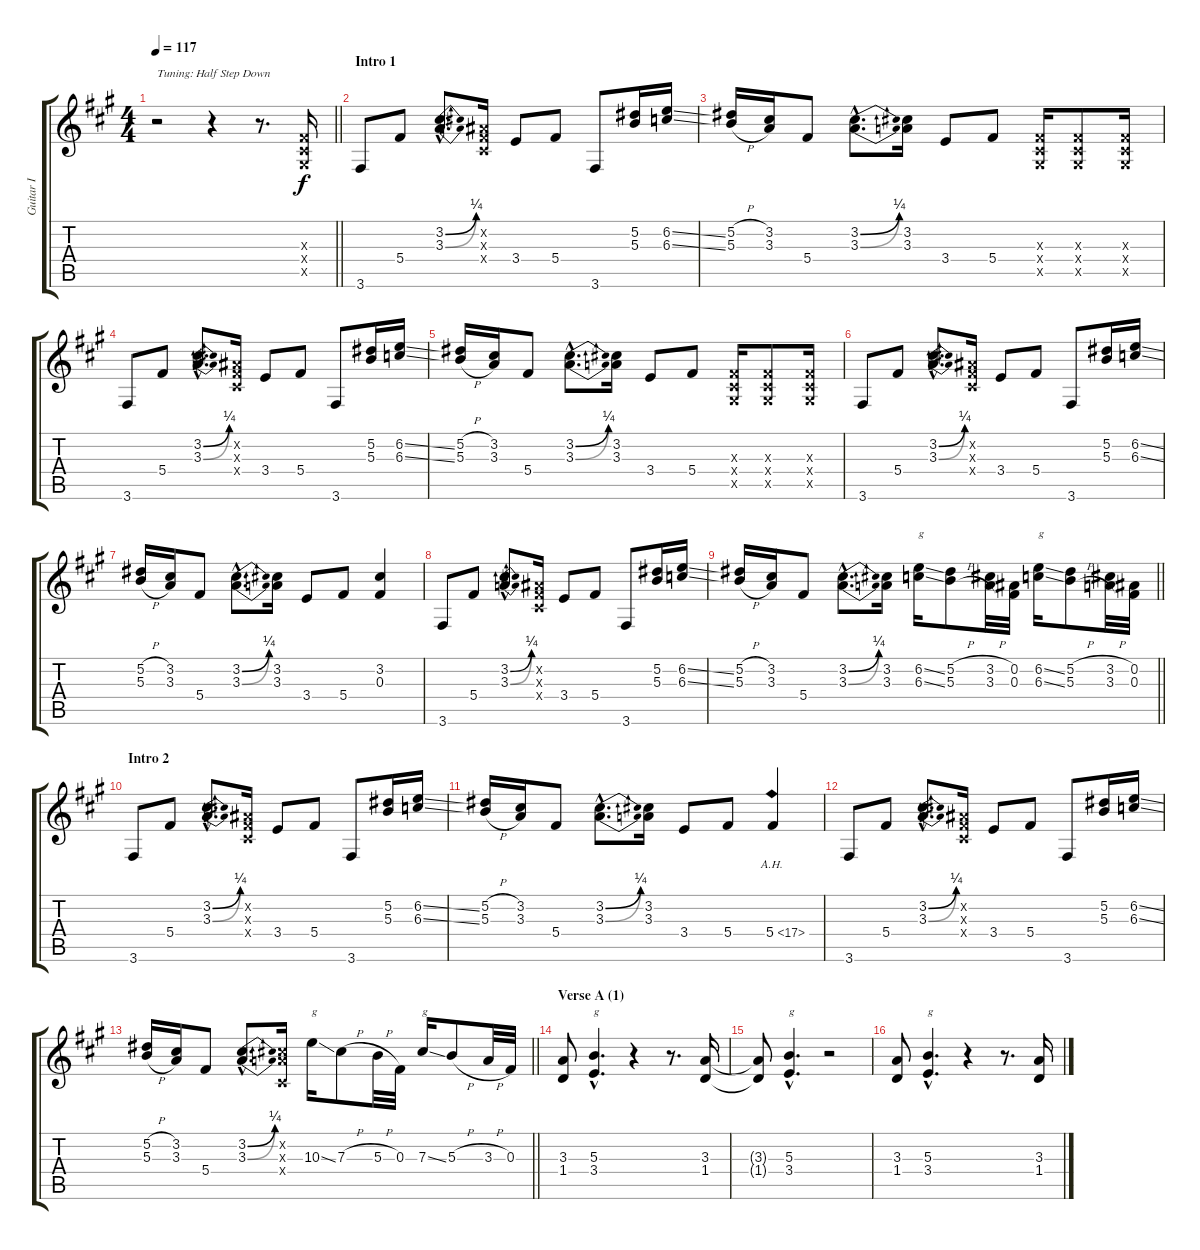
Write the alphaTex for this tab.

\track ("Guitar I" "Guitar I") {instrument distortionguitar}
\staff {score tabs}
\tuning (Eb4 Bb3 Gb3 Db3 Ab2 Eb2) {hide}
\ts (4 4)
\tempo 117
\clef g2
\barLineRight lightlight
\ks f#minor
r.2{txt "Tuning: Half Step Down" dy f instrument distortionguitar} r.4 r.8{d} (0.3{x} 0.4{x} 0.5{x}).16 |
\section ("" "Intro 1")
3.6.8 5.4.8 (3.2{be (bend 0 0 60 1) hac} 3.3{be (bend 0 0 60 1) hac}).8{d} (0.2{x} 0.3{x} 0.4{x}).16 3.4.8 5.4.8 3.6.8 (5.2 5.3).16 (6.2{ss} 6.3{ss}).16 |
(5.2{h} 5.3{h}).16 (3.2 3.3).16 5.4.8 (3.2{be (bend 0 0 60 1) hac} 3.3{be (bend 0 0 60 1) hac}).8{d} (3.2 3.3).16 3.4.8 5.4.8 (0.3{x} 0.4{x} 0.5{x}).16 (0.3{x} 0.4{x} 0.5{x}).8 (0.3{x} 0.4{x} 0.5{x}).16 |
3.6.8 5.4.8 (3.2{be (bend 0 0 60 1) hac} 3.3{be (bend 0 0 60 1) hac}).8{d} (0.2{x} 0.3{x} 0.4{x}).16 3.4.8 5.4.8 3.6.8 (5.2 5.3).16 (6.2{ss} 6.3{ss}).16 |
(5.2{h} 5.3{h}).16 (3.2 3.3).16 5.4.8 (3.2{be (bend 0 0 60 1) hac} 3.3{be (bend 0 0 60 1) hac}).8{d} (3.2 3.3).16 3.4.8 5.4.8 (0.3{x} 0.4{x} 0.5{x}).16 (0.3{x} 0.4{x} 0.5{x}).8 (0.3{x} 0.4{x} 0.5{x}).16 |
3.6.8 5.4.8 (3.2{be (bend 0 0 60 1) hac} 3.3{be (bend 0 0 60 1) hac}).8{d} (0.2{x} 0.3{x} 0.4{x}).16 3.4.8 5.4.8 3.6.8 (5.2 5.3).16 (6.2{ss} 6.3{ss}).16 |
(5.2{h} 5.3{h}).16 (3.2 3.3).16 5.4.8 (3.2{be (bend 0 0 60 1) hac} 3.3{be (bend 0 0 60 1) hac}).8{d} (3.2 3.3).16 3.4.8 5.4.8 (3.2 0.3).4 |
3.6.8 5.4.8 (3.2{be (bend 0 0 60 1) hac} 3.3{be (bend 0 0 60 1) hac}).8{d} (0.2{x} 0.3{x} 0.4{x}).16 3.4.8 5.4.8 3.6.8 (5.2 5.3).16 (6.2{ss} 6.3{ss}).16 |
\barLineRight lightlight
(5.2{h} 5.3{h}).16 (3.2 3.3).16 5.4.8 (3.2{be (bend 0 0 60 1) hac} 3.3{be (bend 0 0 60 1) hac}).8{d} (3.2 3.3).16 (6.2{ss} 6.3{ss}).16{txt "g"} (5.2{h} 5.3{h}).8 (3.2{h} 3.3{h}).32 (0.2 0.3).32 (6.2{ss} 6.3{ss}).16{txt "g"} (5.2{h} 5.3{h}).8 (3.2{h} 3.3{h}).32 (0.2 0.3).32 |
\section ("" "Intro 2")
3.6.8 5.4.8 (3.2{be (bend 0 0 60 1) hac} 3.3{be (bend 0 0 60 1) hac}).8{d} (0.2{x} 0.3{x} 0.4{x}).16 3.4.8 5.4.8 3.6.8 (5.2 5.3).16 (6.2{ss} 6.3{ss}).16 |
(5.2{h} 5.3{h}).16 (3.2 3.3).16 5.4.8 (3.2{be (bend 0 0 60 1) hac} 3.3{be (bend 0 0 60 1) hac}).8{d} (3.2 3.3).16 3.4.8 5.4.8 5.4{ah 12}.4 |
3.6.8 5.4.8 (3.2{be (bend 0 0 60 1) hac} 3.3{be (bend 0 0 60 1) hac}).8{d} (0.2{x} 0.3{x} 0.4{x}).16 3.4.8 5.4.8 3.6.8 (5.2 5.3).16 (6.2{ss} 6.3{ss}).16 |
\barLineRight lightlight
(5.2{h} 5.3{h}).16 (3.2 3.3).16 5.4.8 (3.2{be (bend 0 0 60 1) hac} 3.3{be (bend 0 0 60 1) hac}).8{d} (3.2{x} 3.3{x} 0.4{x}).16 10.3{ss}.16{txt "g"} 7.3{h}.8 5.3{h}.32 0.3.32 7.3{ss}.16{txt "g"} 5.3{h}.8 3.3{h}.32 0.3.32 |
\section ("" "Verse A (1)")
(3.3 1.4).8 (5.3{hac} 3.4{hac}).4{d txt "g"} r.4 r.8{d} (3.3 1.4).16 |
(3.3{t} 1.4{t}).8 (5.3{hac} 3.4{hac}).4{d txt "g"} r.2 |
(3.3 1.4).8 (5.3{hac} 3.4{hac}).4{d txt "g"} r.4 r.8{d} (3.3 1.4).16
